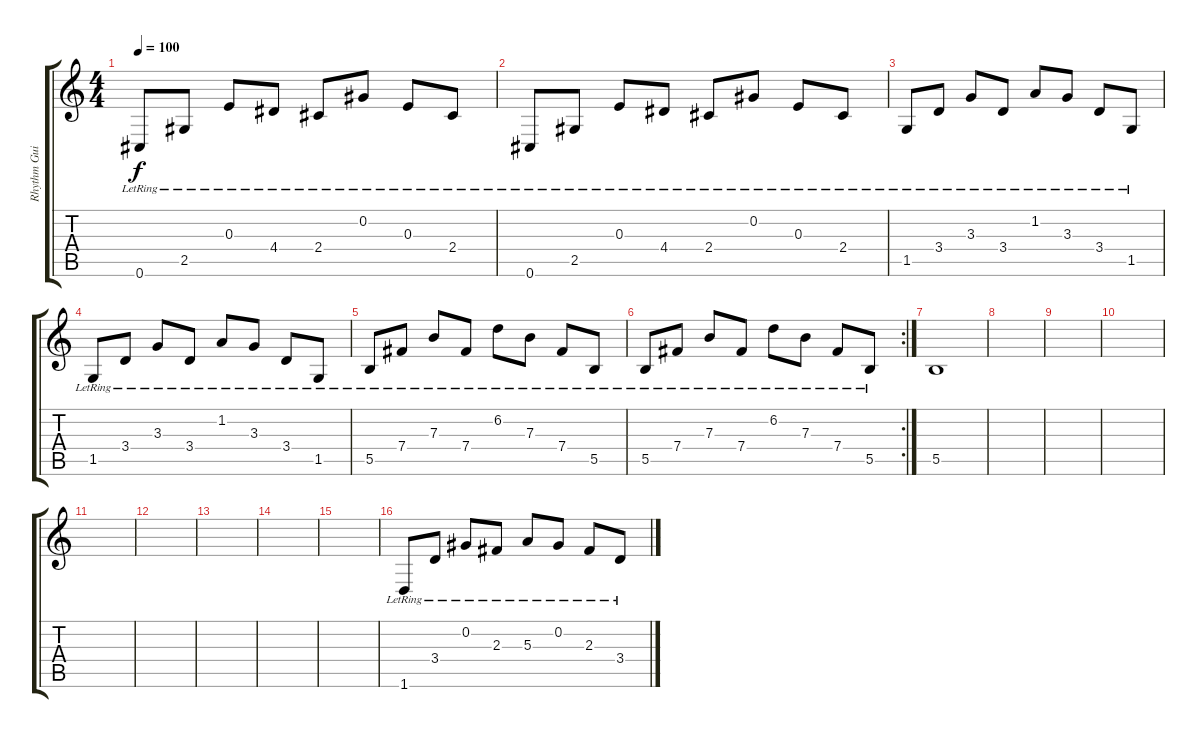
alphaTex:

\track ("Rhythm Guitar 2" "Rhythm Gui") {instrument acousticguitarnylon}
\staff {score tabs}
\tuning (Db4 Ab3 E3 B2 Gb2 Db2) {hide}
\ts (4 4)
\tempo 100
\clef g2
\ks c
0.6{lr}.8{dy f} 2.5{lr}.8 0.3{lr}.8 4.4{lr}.8 2.4{lr}.8 0.2{lr}.8 0.3{lr}.8 2.4{lr}.8 |
0.6{lr}.8 2.5{lr}.8 0.3{lr}.8 4.4{lr}.8 2.4{lr}.8 0.2{lr}.8 0.3{lr}.8 2.4{lr}.8 |
1.5{lr}.8 3.4{lr}.8 3.3{lr}.8 3.4{lr}.8 1.2{lr}.8 3.3{lr}.8 3.4{lr}.8 1.5{lr}.8 |
1.5{lr}.8 3.4{lr}.8 3.3{lr}.8 3.4{lr}.8 1.2{lr}.8 3.3{lr}.8 3.4{lr}.8 1.5{lr}.8 |
5.5{lr}.8 7.4{lr}.8 7.3{lr}.8 7.4{lr}.8 6.2{lr}.8 7.3{lr}.8 7.4{lr}.8 5.5{lr}.8 |
\rc 2
5.5{lr}.8 7.4{lr}.8 7.3{lr}.8 7.4{lr}.8 6.2{lr}.8 7.3{lr}.8 7.4{lr}.8 5.5{lr}.8 |
5.5.1 |
|
|
|
|
|
|
|
|
1.6{lr}.8 3.4{lr}.8 0.2{lr}.8 2.3{lr}.8 5.3{lr}.8 0.2{lr}.8 2.3{lr}.8 3.4{lr}.8
